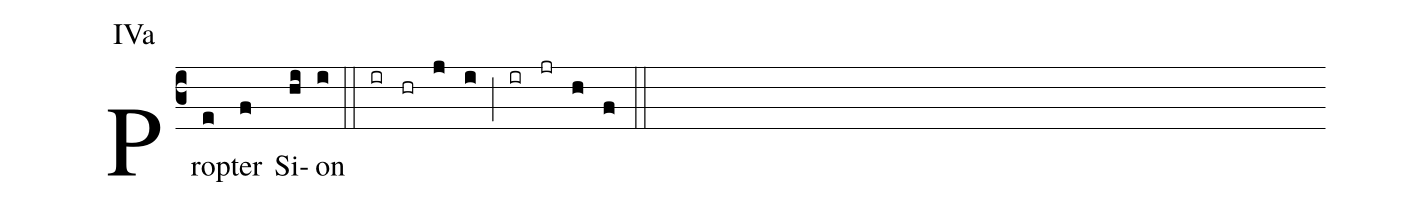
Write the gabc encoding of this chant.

annotation: IVa;
%%
(c3) Prop(e)ter(f) Si(hi)on(i) (::) (ir)(hr)(j)(i)(;)(ir)(jr)(h)(f)(::)
